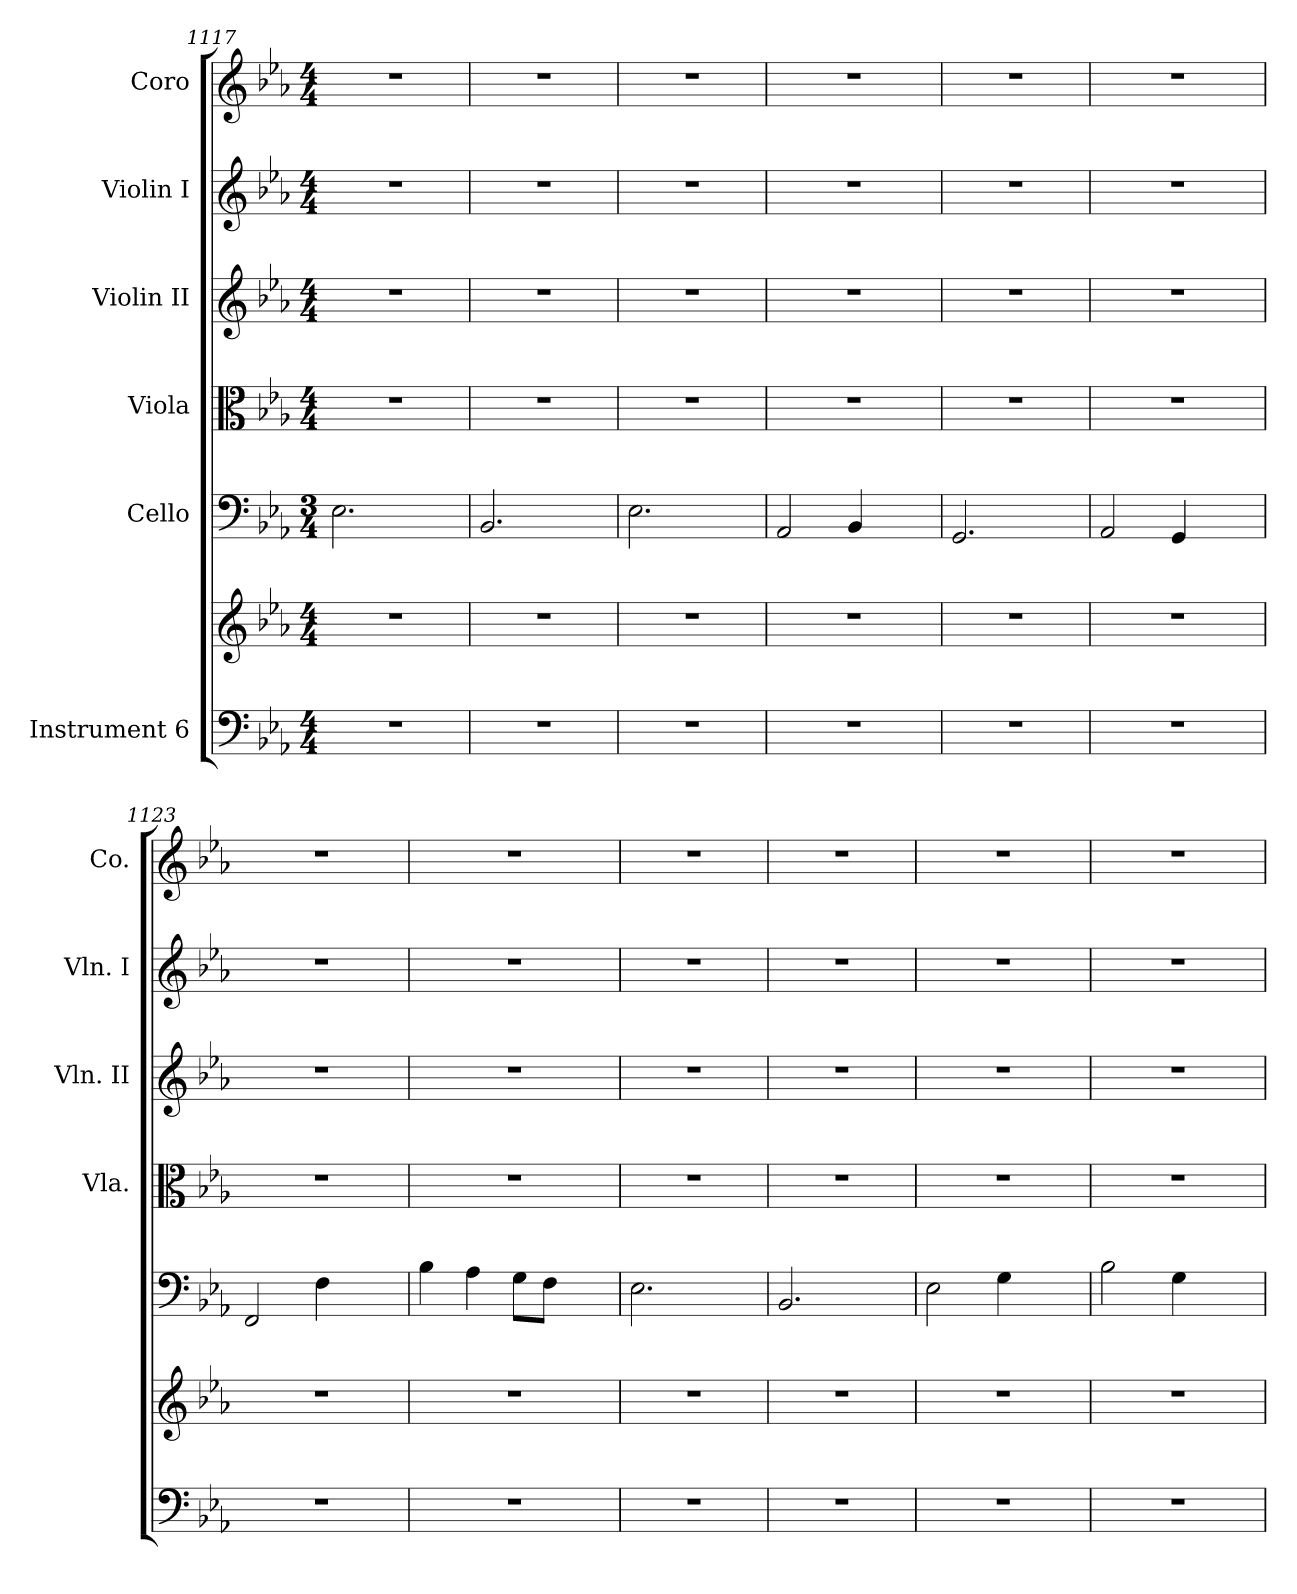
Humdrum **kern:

**kern	**kern	**kern	**kern	**kern	**kern	**kern
*part6	*part6	*part5	*part4	*part3	*part2	*part1
*staff7	*staff6	*staff5	*staff4	*staff3	*staff2	*staff1
*I"Instrument 6	*	*I"Cello	*I"Viola	*I"Violin II	*I"Violin I	*I"Coro
*	*	*	*I'Vla.	*I'Vln. II	*I'Vln. I	*I'Co.
*clefF4	*clefG2	*clefF4	*clefC3	*clefG2	*clefG2	*clefG2
*k[b-e-a-]	*k[b-e-a-]	*k[b-e-a-]	*k[b-e-a-]	*k[b-e-a-]	*k[b-e-a-]	*k[b-e-a-]
*E-:	*E-:	*E-:	*E-:	*E-:	*E-:	*E-:
*M4/4	*M4/4	*M3/4	*M4/4	*M4/4	*M4/4	*M4/4
=1117	=1117	=1117	=1117	=1117	=1117	=1117
1r	1r	2.E-\	1r	1r	1r	1r
.	.	4ryy	.	.	.	.
!!LO:LB:g=z
=1118	=1118	=1118	=1118	=1118	=1118	=1118
1r	1r	2.BB-/	1r	1r	1r	1r
.	.	4ryy	.	.	.	.
=1119	=1119	=1119	=1119	=1119	=1119	=1119
1r	1r	2.E-\	1r	1r	1r	1r
.	.	4ryy	.	.	.	.
=1120	=1120	=1120	=1120	=1120	=1120	=1120
1r	1r	2AA-/	1r	1r	1r	1r
.	.	4BB-/	.	.	.	.
.	.	4ryy	.	.	.	.
=1121	=1121	=1121	=1121	=1121	=1121	=1121
1r	1r	2.GG/	1r	1r	1r	1r
.	.	4ryy	.	.	.	.
=1122	=1122	=1122	=1122	=1122	=1122	=1122
1r	1r	2AA-/	1r	1r	1r	1r
.	.	4GG/	.	.	.	.
.	.	4ryy	.	.	.	.
=1123	=1123	=1123	=1123	=1123	=1123	=1123
1r	1r	2FF/	1r	1r	1r	1r
.	.	4F\	.	.	.	.
.	.	4ryy	.	.	.	.
=1124	=1124	=1124	=1124	=1124	=1124	=1124
1r	1r	4B-\	1r	1r	1r	1r
.	.	4A-\	.	.	.	.
.	.	8G\L	.	.	.	.
.	.	8F\J	.	.	.	.
.	.	4ryy	.	.	.	.
=1125	=1125	=1125	=1125	=1125	=1125	=1125
1r	1r	2.E-\	1r	1r	1r	1r
.	.	4ryy	.	.	.	.
=1126	=1126	=1126	=1126	=1126	=1126	=1126
1r	1r	2.BB-/	1r	1r	1r	1r
.	.	4ryy	.	.	.	.
!!LO:LB:g=z
=1127	=1127	=1127	=1127	=1127	=1127	=1127
1r	1r	2E-\	1r	1r	1r	1r
.	.	4G\	.	.	.	.
.	.	4ryy	.	.	.	.
=1128	=1128	=1128	=1128	=1128	=1128	=1128
1r	1r	2B-\	1r	1r	1r	1r
.	.	4G\	.	.	.	.
.	.	4ryy	.	.	.	.
=	=	=	=	=	=	=
*-	*-	*-	*-	*-	*-	*-
